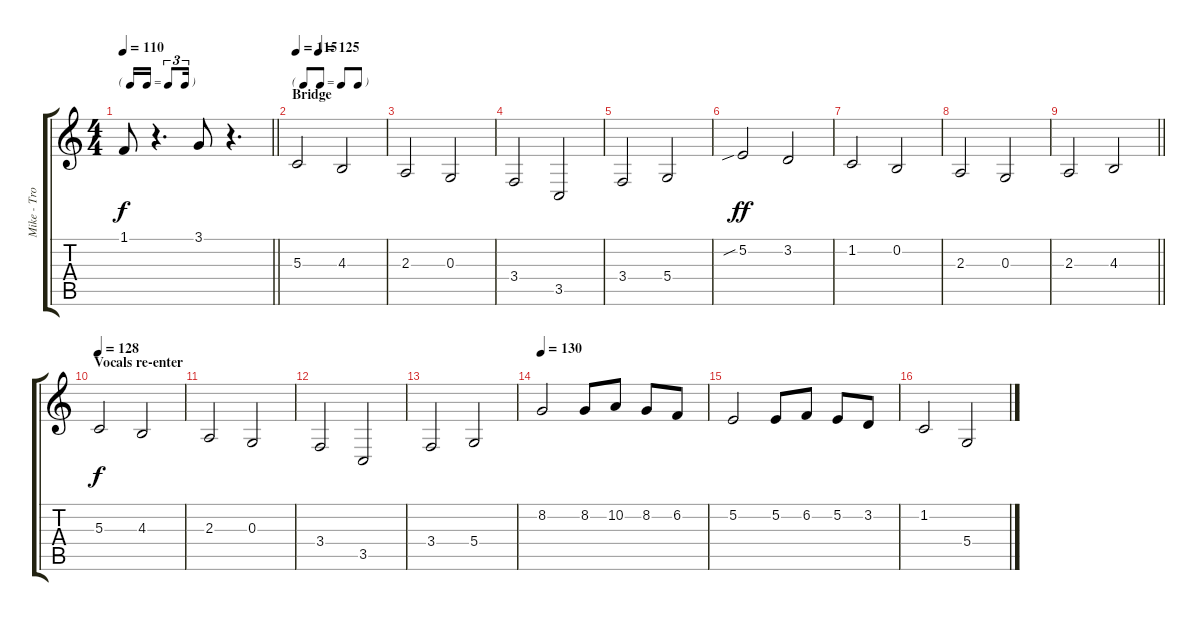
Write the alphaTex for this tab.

\track ("Mike - Trombone" "Mike - Tro") {instrument trombone}
\staff {score tabs}
\tuning (E4 B3 G3 D3 A2 E2) {hide}
\ts (4 4)
\tf triplet16th
\tempo 110
\clef g2
\barLineRight lightlight
\ks c
1.1.8{dy f} r.4{d} 3.1.8 r.4{d} |
\tf none
\section ("" "Bridge")
\tempo 115
\tempo (125 0.25)
5.3.2 4.3.2 |
2.3.2 0.3.2 |
3.4.2 3.5.2 |
3.4.2 5.4.2 |
5.2{sib}.2{dy ff} 3.2.2 |
1.2.2 0.2.2 |
2.3.2 0.3.2 |
\barLineRight lightlight
2.3.2 4.3.2 |
\section ("" "Vocals re-enter")
\tempo 128
5.3.2{dy f} 4.3.2 |
2.3.2 0.3.2 |
3.4.2 3.5.2 |
3.4.2 5.4.2 |
\tempo 130
8.2.2 8.2.8 10.2.8 8.2.8 6.2.8 |
5.2.2 5.2.8 6.2.8 5.2.8 3.2.8 |
1.2.2 5.4.2
